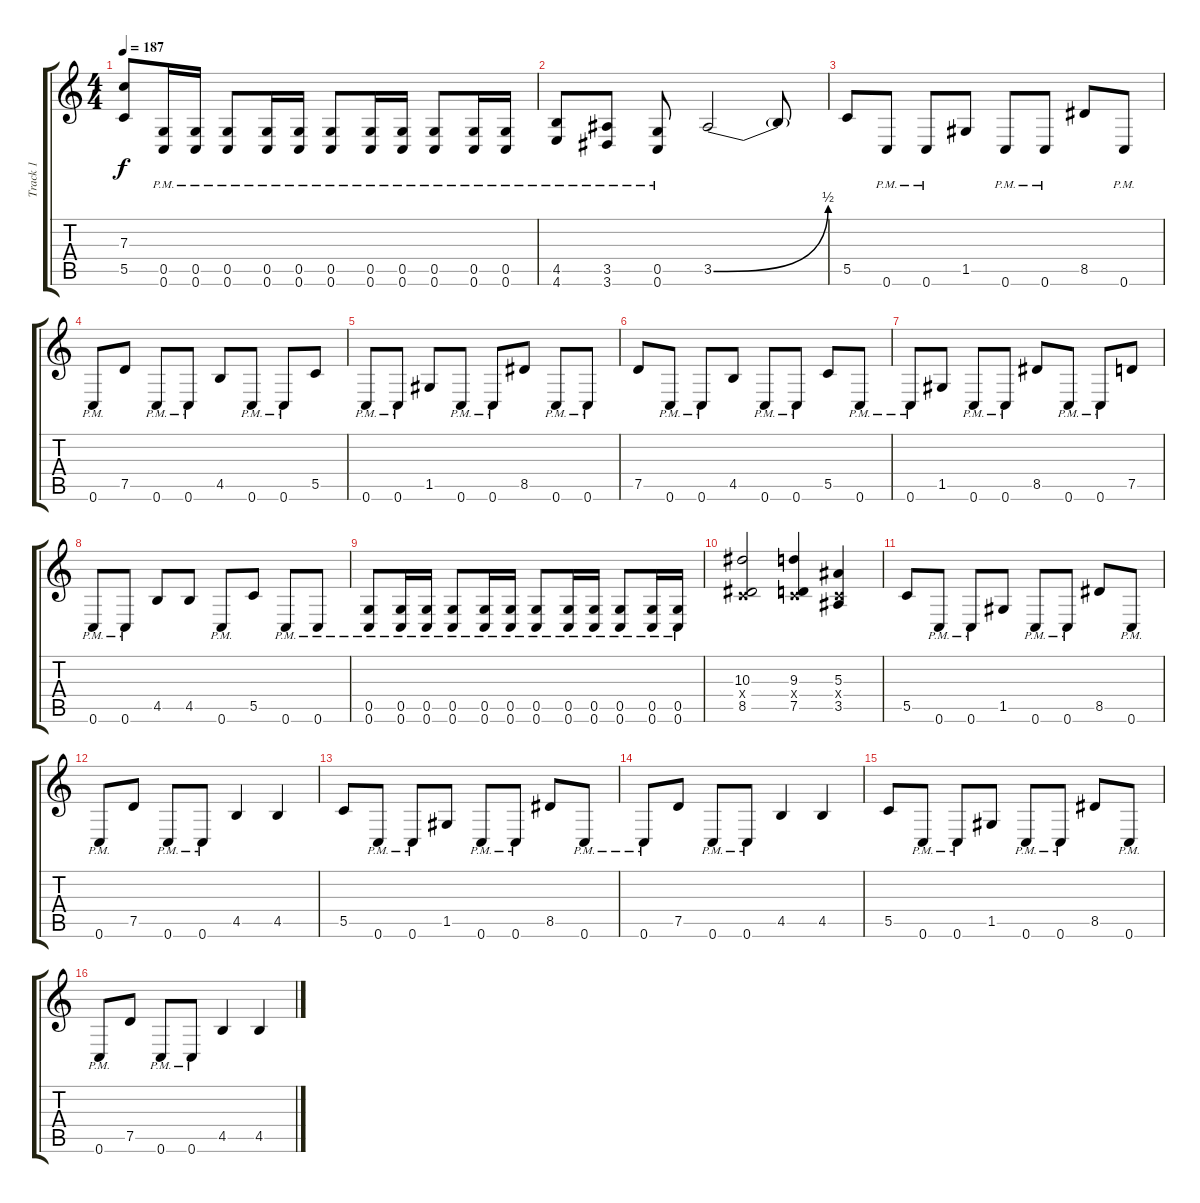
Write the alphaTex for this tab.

\track ("Track 1" "Track 1") {instrument distortionguitar}
\staff {score tabs}
\tuning (D4 A3 F3 C3 G2 C2) {hide}
\ts (4 4)
\tempo 187
\clef g2
\ks c
(7.3 5.5).8{dy f instrument distortionguitar} (0.5{pm} 0.6{pm}).16 (0.5{pm} 0.6{pm}).16 (0.5{pm} 0.6{pm}).8 (0.5{pm} 0.6{pm}).16 (0.5{pm} 0.6{pm}).16 (0.5{pm} 0.6{pm}).8 (0.5{pm} 0.6{pm}).16 (0.5{pm} 0.6{pm}).16 (0.5{pm} 0.6{pm}).8 (0.5{pm} 0.6{pm}).16 (0.5{pm} 0.6{pm}).16 |
(4.5{pm} 4.6{pm}).8 (3.5{pm} 3.6{pm}).8 (0.5{pm} 0.6{pm}).8 3.5{be (bend 0 0 60 2)}.2 3.5{t}.8 |
5.5.8 0.6{pm}.8 0.6{pm}.8 1.5.8 0.6{pm}.8 0.6{pm}.8 8.5.8 0.6{pm}.8 |
0.6{pm}.8 7.5.8 0.6{pm}.8 0.6{pm}.8 4.5.8 0.6{pm}.8 0.6{pm}.8 5.5.8 |
0.6{pm}.8 0.6{pm}.8 1.5.8 0.6{pm}.8 0.6{pm}.8 8.5.8 0.6{pm}.8 0.6{pm}.8 |
7.5.8 0.6{pm}.8 0.6{pm}.8 4.5.8 0.6{pm}.8 0.6{pm}.8 5.5.8 0.6{pm}.8 |
0.6{pm}.8 1.5.8 0.6{pm}.8 0.6{pm}.8 8.5.8 0.6{pm}.8 0.6{pm}.8 7.5.8 |
0.6{pm}.8 0.6{pm}.8 4.5.8 4.5.8 0.6{pm}.8 5.5.8 0.6{pm}.8 0.6{pm}.8 |
(0.5{pm} 0.6{pm}).8 (0.5{pm} 0.6{pm}).16 (0.5{pm} 0.6{pm}).16 (0.5{pm} 0.6{pm}).8 (0.5{pm} 0.6{pm}).16 (0.5{pm} 0.6{pm}).16 (0.5{pm} 0.6{pm}).8 (0.5{pm} 0.6{pm}).16 (0.5{pm} 0.6{pm}).16 (0.5{pm} 0.6{pm}).8 (0.5{pm} 0.6{pm}).16 (0.5{pm} 0.6{pm}).16 |
(10.3 0.4{x} 8.5).2 (9.3 0.4{x} 7.5).4 (5.3 0.4{x} 3.5).4 |
5.5.8 0.6{pm}.8 0.6{pm}.8 1.5.8 0.6{pm}.8 0.6{pm}.8 8.5.8 0.6{pm}.8 |
0.6{pm}.8 7.5.8 0.6{pm}.8 0.6{pm}.8 4.5.4 4.5.4 |
5.5.8 0.6{pm}.8 0.6{pm}.8 1.5.8 0.6{pm}.8 0.6{pm}.8 8.5.8 0.6{pm}.8 |
0.6{pm}.8 7.5.8 0.6{pm}.8 0.6{pm}.8 4.5.4 4.5.4 |
5.5.8 0.6{pm}.8 0.6{pm}.8 1.5.8 0.6{pm}.8 0.6{pm}.8 8.5.8 0.6{pm}.8 |
0.6{pm}.8 7.5.8 0.6{pm}.8 0.6{pm}.8 4.5.4 4.5.4
